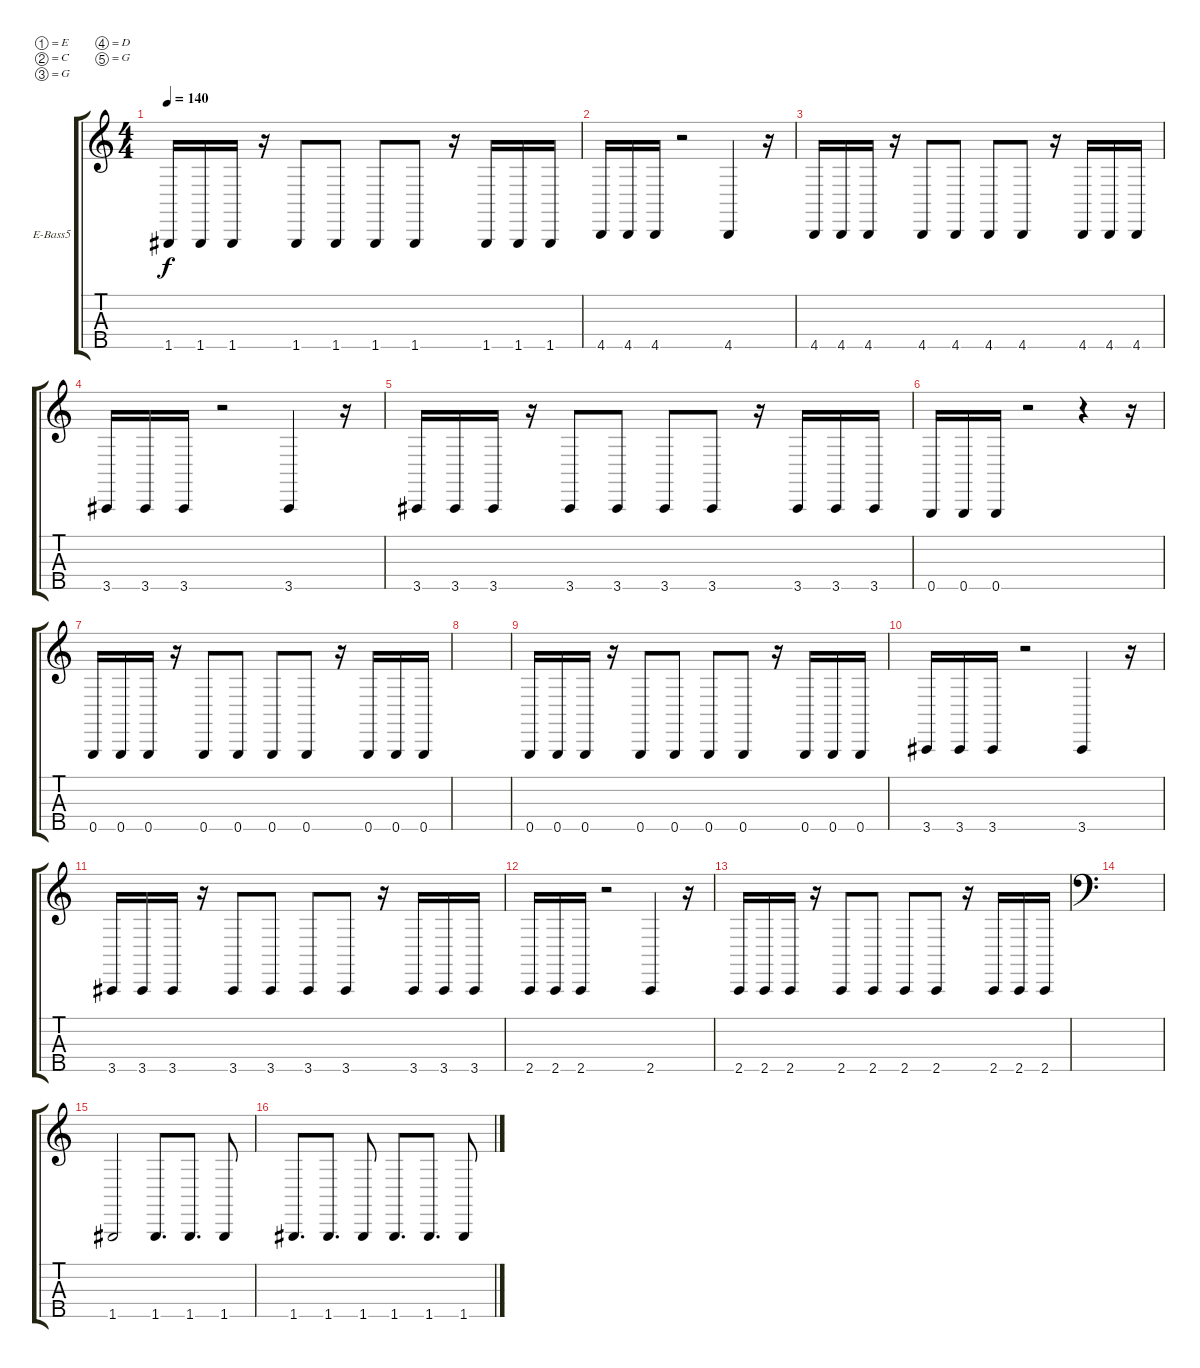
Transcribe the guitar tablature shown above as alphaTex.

\defaultSystemsLayout 4
\bracketExtendMode groupsimilarinstruments
\firstSystemTrackNameOrientation horizontal
\otherSystemsTrackNameOrientation horizontal
\track ("Electric Bass" "E-Bass5") {instrument electricbassfinger}
\staff {score tabs}
\tuning (E2 C2 G1 D1 G0)
\ts (4 4)
\tempo 140
\clef g2
\ks c
1.5.16{dy f} 1.5.16 1.5.16 r.16 1.5.8 1.5.8 1.5.8 1.5.8 r.16 1.5.16 1.5.16 1.5.16 |
4.5.16 4.5.16 4.5.16 r.2 4.5.4 r.16 |
4.5.16 4.5.16 4.5.16 r.16 4.5.8 4.5.8 4.5.8 4.5.8 r.16 4.5.16 4.5.16 4.5.16 |
3.5.16 3.5.16 3.5.16 r.2 3.5.4 r.16 |
3.5.16 3.5.16 3.5.16 r.16 3.5.8 3.5.8 3.5.8 3.5.8 r.16 3.5.16 3.5.16 3.5.16 |
0.5.16 0.5.16 0.5.16 r.2 r.4 r.16 |
0.5.16 0.5.16 0.5.16 r.16 0.5.8 0.5.8 0.5.8 0.5.8 r.16 0.5.16 0.5.16 0.5.16 |
|
0.5.16 0.5.16 0.5.16 r.16 0.5.8 0.5.8 0.5.8 0.5.8 r.16 0.5.16 0.5.16 0.5.16 |
3.5.16 3.5.16 3.5.16 r.2 3.5.4 r.16 |
3.5.16 3.5.16 3.5.16 r.16 3.5.8 3.5.8 3.5.8 3.5.8 r.16 3.5.16 3.5.16 3.5.16 |
2.5.16 2.5.16 2.5.16 r.2 2.5.4 r.16 |
2.5.16 2.5.16 2.5.16 r.16 2.5.8 2.5.8 2.5.8 2.5.8 r.16 2.5.16 2.5.16 2.5.16 |
\clef f4
|
\clef g2
1.5.2 1.5.8{d} 1.5.8{d} 1.5.8 |
1.5.8{d} 1.5.8{d} 1.5.8 1.5.8{d} 1.5.8{d} 1.5.8
